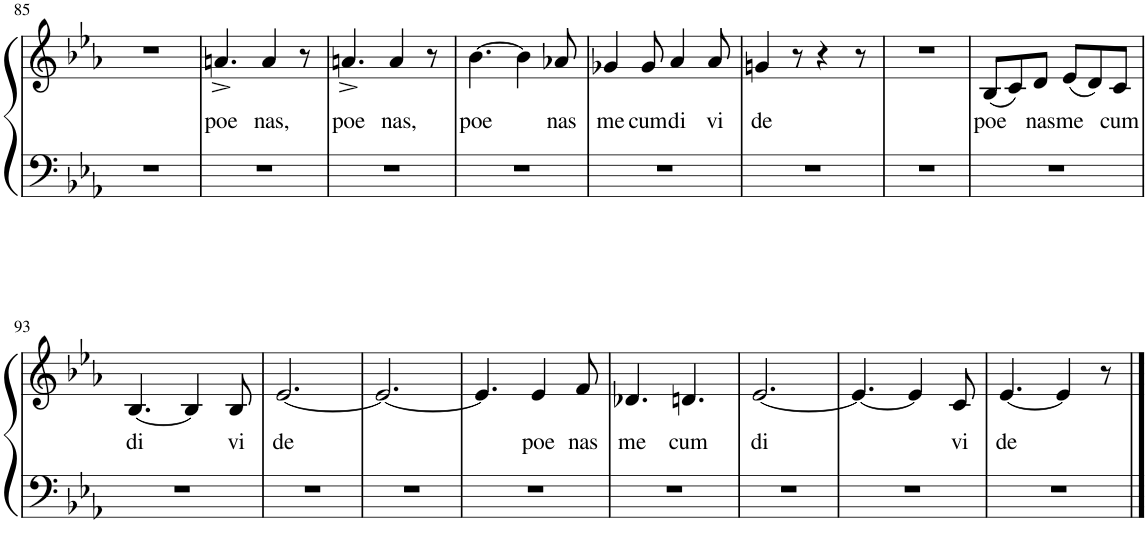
**kern	**kern	**text
*part1	*part1	*part1
*staff2	*staff1	*staff1
*I"Piano	*	*
*I'Pno.	*	*
!!LO:PB:g=z
*clefF4	*clefG2	*
*k[b-e-a-]	*k[b-e-a-]	*
*M6/8	*M6/8	*
=85	=85	=85
2.r	2.r	.
=86	=86	=86
!	!	!LO:LY:b
2.r	4.an^/	poe
!	!	!LO:LY:b
.	4a/	nas,
.	8r	.
=87	=87	=87
!	!	!LO:LY:b
2.r	4.an^/	poe
!	!	!LO:LY:b
.	4a/	nas,
.	8r	.
=88	=88	=88
!	!	!LO:LY:b
2.r	[4.b-\	poe
.	4b-\]	.
!	!	!LO:LY:b
.	8a-X/	nas
=89	=89	=89
!	!	!LO:LY:b
2.r	4g-X/	me
!	!	!LO:LY:b
.	8g-/	cum
!	!	!LO:LY:b
.	4a-/	di
!	!	!LO:LY:b
.	8a-/	vi
=90	=90	=90
!	!	!LO:LY:b
2.r	4gn/	de
.	8r	.
.	4r	.
.	8r	.
=91	=91	=91
2.r	2.r	.
=92	=92	=92
!	!	!LO:LY:b
2.r	(8B-/L	poe
.	8c/)	.
!	!	!LO:LY:b
.	8d/J	nas
!	!	!LO:LY:b
.	(8e-/L	me
.	8d/)	.
!	!	!LO:LY:b
.	8c/J	cum
!!LO:LB:g=z
=93	=93	=93
!	!	!LO:LY:b
2.r	[4.B-/	di
.	4B-/]	.
!	!	!LO:LY:b
.	8B-/	vi
=94	=94	=94
!	!	!LO:LY:b
2.r	[2.e-/	de
=95	=95	=95
2.r	2.e-/_	.
=96	=96	=96
2.r	4.e-/]	.
!	!	!LO:LY:b
.	4e-/	poe
!	!	!LO:LY:b
.	8f/	nas
=97	=97	=97
!	!	!LO:LY:b
2.r	4.d-X/	me
!	!	!LO:LY:b
.	4.dn/	cum
=98	=98	=98
!	!	!LO:LY:b
2.r	[2.e-/	di
=99	=99	=99
2.r	4.e-/_	.
.	4e-/]	.
!	!	!LO:LY:b
.	8c/	vi
=100	=100	=100
!	!	!LO:LY:b
2.r	[4.e-/	de
.	4e-/]	.
.	8r	.
==	==	==
*-	*-	*-
